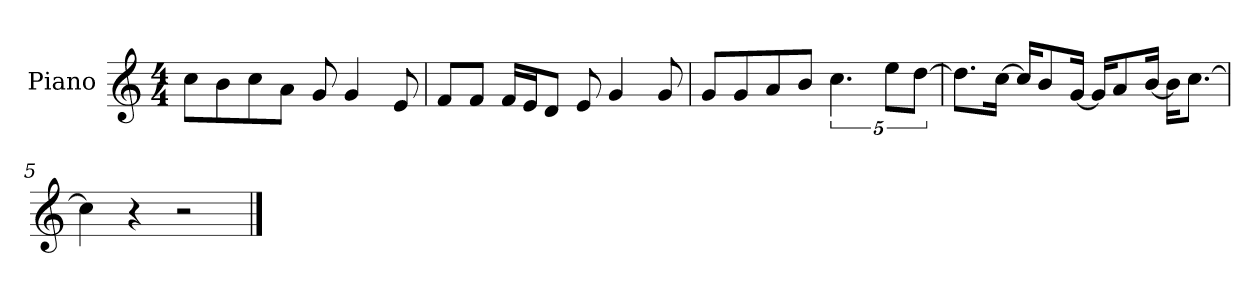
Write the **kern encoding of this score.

**kern
*part1
*staff1
*I"Piano
*I'P-no
*clefG2
*k[]
*M4/4
*MM90
=1
8cc\L
8b\
8cc\
8a\J
8g/
4g/
8e/
=2
8f/L
8f/J
16f/LL
16e/J
8d/J
8e/
4g/
8g/
=3
8g/L
8g/
8a/
8b/J
5.cc\
10ee\L
[10dd\J
=4
8.dd\L]
[16cc\Jk
16cc/KL]
8b/
[16g/Jk
16g/KL]
8a/
[16b/Jk
16b\KL]
[8.cc\J
=5
4cc\]
4r
2r
==
*-
